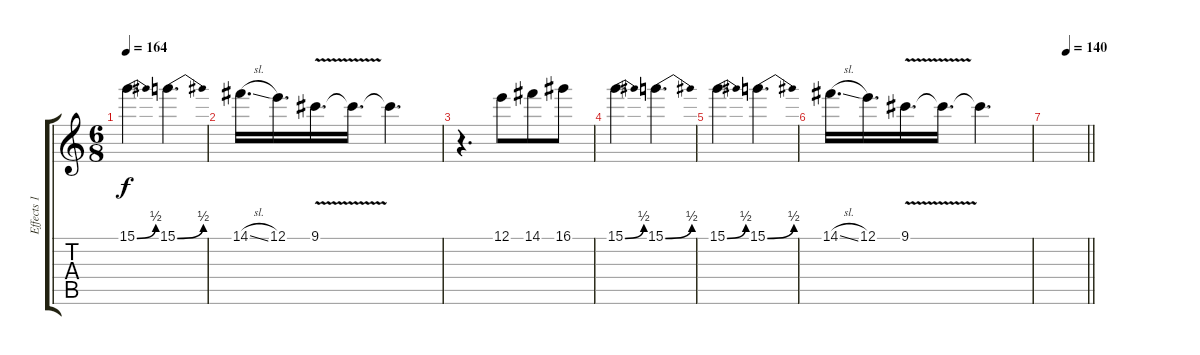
\track ("Effects 1" "Effects 1") {instrument overdrivenguitar}
\staff {score tabs}
\tuning (E4 B3 G3 D3 A2 E2) {hide}
\ts (6 8)
\tempo 164
\clef g2
\ks c
15.1{be (bend 0 0 60 2)}.4{d dy f} 15.1{be (bend 0 0 60 2)}.4{d} |
14.1{sl}.16{d} 12.1.16{d} 9.1{v}.16{d} 9.1{t}.16{d} 9.1{t}.4{d} |
r.4{d} 12.1.8 14.1.8 16.1.8 |
15.1{be (bend 0 0 60 2)}.4{d} 15.1{be (bend 0 0 60 2)}.4{d} |
15.1{be (bend 0 0 60 2)}.4{d} 15.1{be (bend 0 0 60 2)}.4{d} |
14.1{sl}.16{d} 12.1.16{d} 9.1{v}.16{d} 9.1{t}.16{d} 9.1{t}.4{d} |
\tempo (140 0.5)
\barLineRight lightlight
